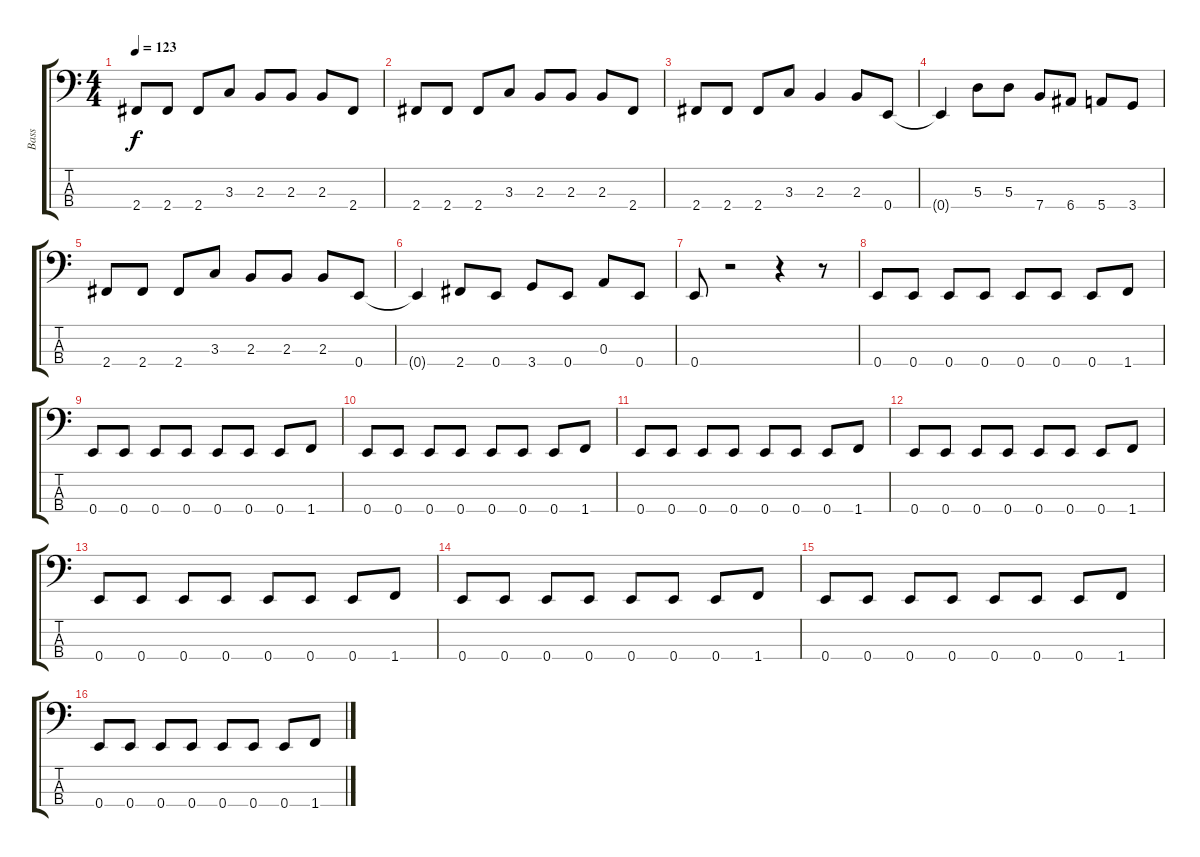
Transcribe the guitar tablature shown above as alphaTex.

\track ("Bass" "Bass") {instrument electricbassfinger}
\staff {score tabs}
\tuning (G2 D2 A1 E1) {hide}
\ts (4 4)
\tempo 123
\clef f4
\ks c
2.4.8{dy f} 2.4.8 2.4.8 3.3.8 2.3.8 2.3.8 2.3.8 2.4.8 |
2.4.8 2.4.8 2.4.8 3.3.8 2.3.8 2.3.8 2.3.8 2.4.8 |
2.4.8 2.4.8 2.4.8 3.3.8 2.3.4 2.3.8 0.4.8 |
0.4{t}.4 5.3.8 5.3.8 7.4.8 6.4.8 5.4.8 3.4.8 |
2.4.8 2.4.8 2.4.8 3.3.8 2.3.8 2.3.8 2.3.8 0.4.8 |
0.4{t}.4 2.4.8 0.4.8 3.4.8 0.4.8 0.3.8 0.4.8 |
0.4.8 r.2 r.4 r.8 |
0.4.8 0.4.8 0.4.8 0.4.8 0.4.8 0.4.8 0.4.8 1.4.8 |
0.4.8 0.4.8 0.4.8 0.4.8 0.4.8 0.4.8 0.4.8 1.4.8 |
0.4.8 0.4.8 0.4.8 0.4.8 0.4.8 0.4.8 0.4.8 1.4.8 |
0.4.8 0.4.8 0.4.8 0.4.8 0.4.8 0.4.8 0.4.8 1.4.8 |
0.4.8 0.4.8 0.4.8 0.4.8 0.4.8 0.4.8 0.4.8 1.4.8 |
0.4.8 0.4.8 0.4.8 0.4.8 0.4.8 0.4.8 0.4.8 1.4.8 |
0.4.8 0.4.8 0.4.8 0.4.8 0.4.8 0.4.8 0.4.8 1.4.8 |
0.4.8 0.4.8 0.4.8 0.4.8 0.4.8 0.4.8 0.4.8 1.4.8 |
0.4.8 0.4.8 0.4.8 0.4.8 0.4.8 0.4.8 0.4.8 1.4.8
